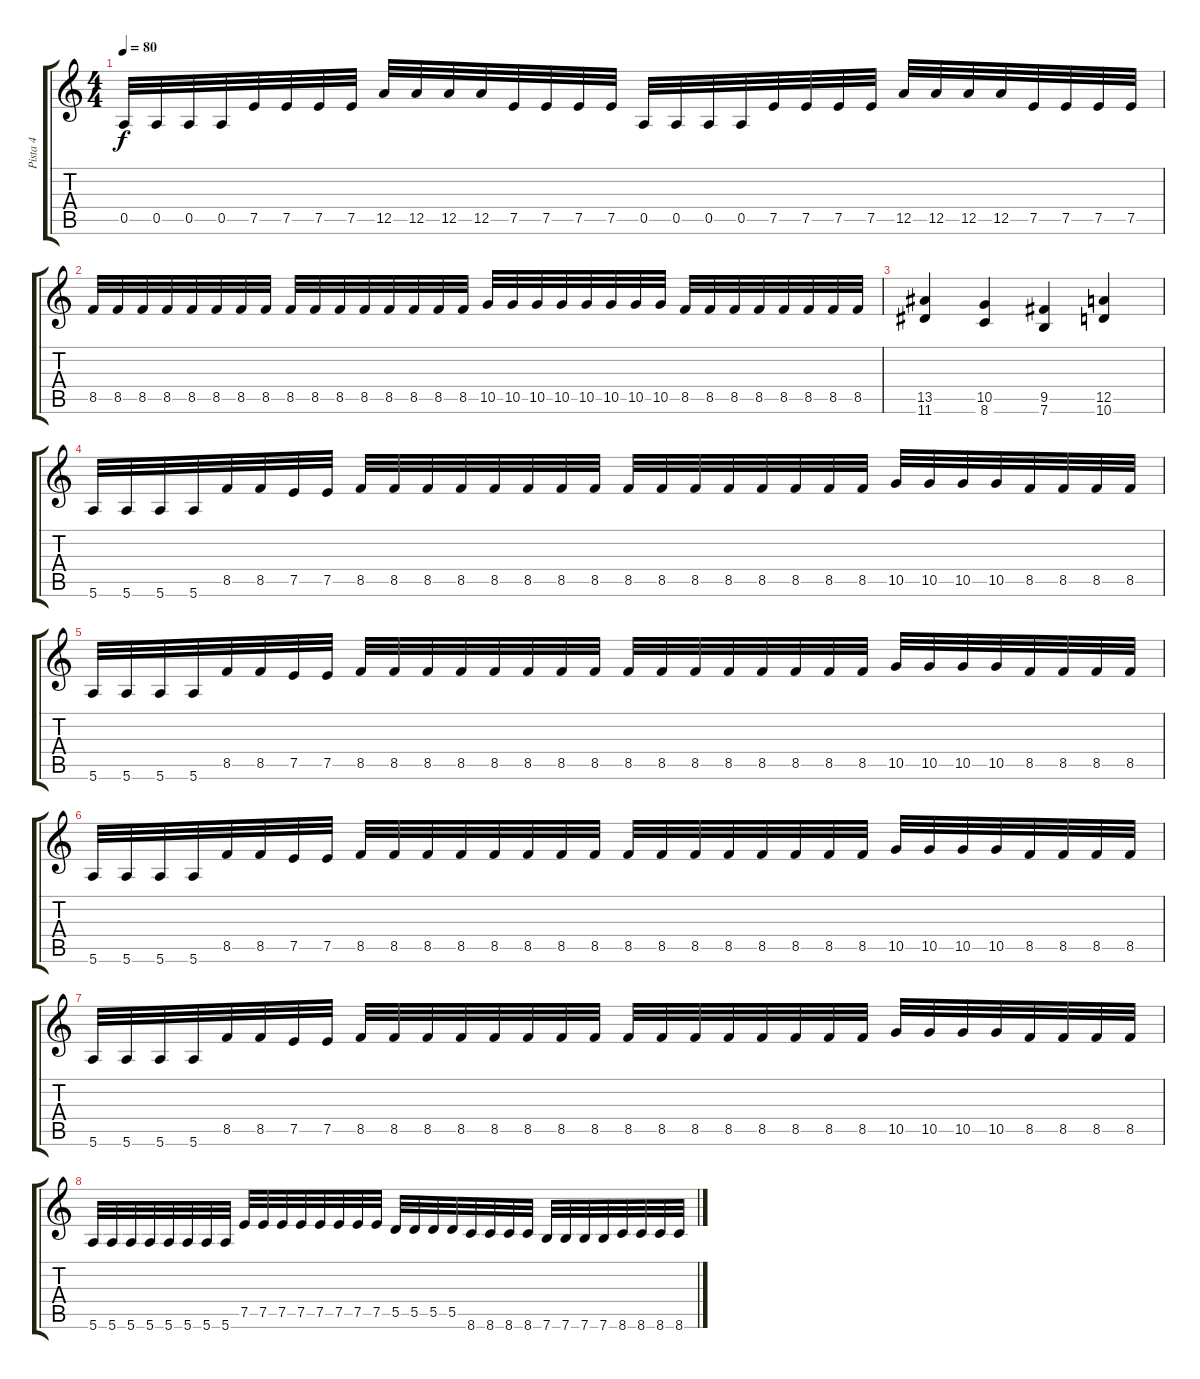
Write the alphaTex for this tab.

\track ("Pista 4" "Pista 4") {instrument distortionguitar}
\staff {score tabs}
\tuning (E4 B3 G3 D3 A2 E2) {hide}
\ts (4 4)
\tempo 80
\clef g2
\ks c
0.5.32{dy f} 0.5.32 0.5.32 0.5.32 7.5.32 7.5.32 7.5.32 7.5.32 12.5.32 12.5.32 12.5.32 12.5.32 7.5.32 7.5.32 7.5.32 7.5.32 0.5.32 0.5.32 0.5.32 0.5.32 7.5.32 7.5.32 7.5.32 7.5.32 12.5.32 12.5.32 12.5.32 12.5.32 7.5.32 7.5.32 7.5.32 7.5.32 |
8.5.32 8.5.32 8.5.32 8.5.32 8.5.32 8.5.32 8.5.32 8.5.32 8.5.32 8.5.32 8.5.32 8.5.32 8.5.32 8.5.32 8.5.32 8.5.32 10.5.32 10.5.32 10.5.32 10.5.32 10.5.32 10.5.32 10.5.32 10.5.32 8.5.32 8.5.32 8.5.32 8.5.32 8.5.32 8.5.32 8.5.32 8.5.32 |
(13.5 11.6).4 (10.5 8.6).4 (9.5 7.6).4 (12.5 10.6).4 |
5.6.32 5.6.32 5.6.32 5.6.32 8.5.32 8.5.32 7.5.32 7.5.32 8.5.32 8.5.32 8.5.32 8.5.32 8.5.32 8.5.32 8.5.32 8.5.32 8.5.32 8.5.32 8.5.32 8.5.32 8.5.32 8.5.32 8.5.32 8.5.32 10.5.32 10.5.32 10.5.32 10.5.32 8.5.32 8.5.32 8.5.32 8.5.32 |
5.6.32 5.6.32 5.6.32 5.6.32 8.5.32 8.5.32 7.5.32 7.5.32 8.5.32 8.5.32 8.5.32 8.5.32 8.5.32 8.5.32 8.5.32 8.5.32 8.5.32 8.5.32 8.5.32 8.5.32 8.5.32 8.5.32 8.5.32 8.5.32 10.5.32 10.5.32 10.5.32 10.5.32 8.5.32 8.5.32 8.5.32 8.5.32 |
5.6.32 5.6.32 5.6.32 5.6.32 8.5.32 8.5.32 7.5.32 7.5.32 8.5.32 8.5.32 8.5.32 8.5.32 8.5.32 8.5.32 8.5.32 8.5.32 8.5.32 8.5.32 8.5.32 8.5.32 8.5.32 8.5.32 8.5.32 8.5.32 10.5.32 10.5.32 10.5.32 10.5.32 8.5.32 8.5.32 8.5.32 8.5.32 |
5.6.32 5.6.32 5.6.32 5.6.32 8.5.32 8.5.32 7.5.32 7.5.32 8.5.32 8.5.32 8.5.32 8.5.32 8.5.32 8.5.32 8.5.32 8.5.32 8.5.32 8.5.32 8.5.32 8.5.32 8.5.32 8.5.32 8.5.32 8.5.32 10.5.32 10.5.32 10.5.32 10.5.32 8.5.32 8.5.32 8.5.32 8.5.32 |
5.6.32 5.6.32 5.6.32 5.6.32 5.6.32 5.6.32 5.6.32 5.6.32 7.5.32 7.5.32 7.5.32 7.5.32 7.5.32 7.5.32 7.5.32 7.5.32 5.5.32 5.5.32 5.5.32 5.5.32 8.6.32 8.6.32 8.6.32 8.6.32 7.6.32 7.6.32 7.6.32 7.6.32 8.6.32 8.6.32 8.6.32 8.6.32
